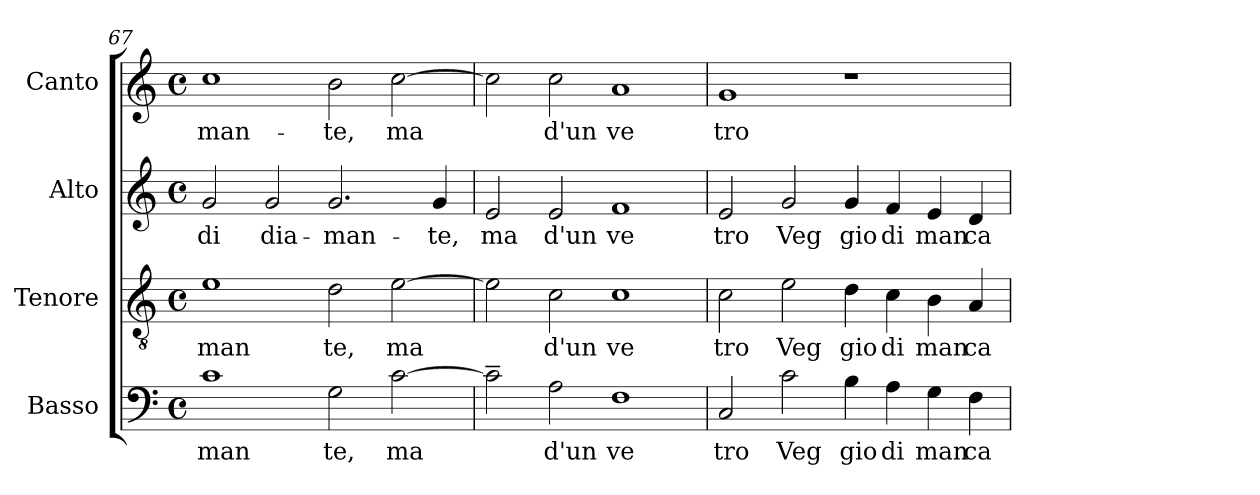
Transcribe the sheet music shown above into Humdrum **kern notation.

**kern	**text	**kern	**text	**kern	**text	**kern	**text
*part4	*part4	*part3	*part3	*part2	*part2	*part1	*part1
*staff4	*staff4	*staff3	*staff3	*staff2	*staff2	*staff1	*staff1
*I"Basso	*	*I"Tenore	*	*I"Alto	*	*I"Canto	*
*I'Basso	*	*I'Tenore	*	*I'Alto	*	*I'Canto	*
*clefF4	*	*clefGv2	*	*clefG2	*	*clefG2	*
*k[]	*	*k[]	*	*k[]	*	*k[]	*
*C:	*	*C:	*	*C:	*	*C:	*
*M4/4	*	*M4/4	*	*M4/4	*	*M4/4	*
*met(c)	*	*met(c)	*	*met(c)	*	*met(c)	*
=67	=67	=67	=67	=67	=67	=67	=67
!	!LO:LY:b:cj	!	!LO:LY:b:cj	!	!LO:LY:b:cj	!	!LO:LY:b:cj
1c	man	1e	man	2g/	di	1cc	-man-
!	!	!	!	!	!LO:LY:b:cj	!	!
.	.	.	.	2g/	dia-	.	.
!	!LO:LY:b:cj	!	!LO:LY:b:cj	!	!LO:LY:b:cj	!	!LO:LY:b:cj
2G\	te,	2d\	te,	2.g/	-man-	2b\	-te,
!	!LO:LY:b:cj	!	!LO:LY:b:cj	!	!	!	!LO:LY:b:cj
[<2c\	ma	[<2e\	ma	.	.	[<2cc\	ma
!	!	!	!	!	!LO:LY:b:cj	!	!
.	.	.	.	4g/	-te,	.	.
!!LO:PB:g=z
=68	=68	=68	=68	=68	=68	=68	=68
!	!LO:LY:b:cj	!	!LO:LY:b:cj	!	!LO:LY:b:cj	!	!LO:LY:b:cj
2c~>\]	.	2e\]	.	2e/	ma	2cc\]	.
!	!LO:LY:b:cj	!	!LO:LY:b:cj	!	!LO:LY:b:cj	!	!LO:LY:b:cj
2A\	d'un	2c\	d'un	2e/	d'un	2cc\	d'un
!	!LO:LY:b:cj	!	!LO:LY:b:cj	!	!LO:LY:b:cj	!	!LO:LY:b:cj
1F	ve	1c	ve	1f	ve	1a	ve
=69	=69	=69	=69	=69	=69	=69	=69
!	!LO:LY:b:cj	!	!LO:LY:b:cj	!	!LO:LY:b:cj	!	!LO:LY:b:cj
2C/	tro	2c\	tro	2e/	tro	1g	tro
!	!LO:LY:b:cj	!	!LO:LY:b:cj	!	!LO:LY:b:cj	!	!
2c\	Veg	2e\	Veg	2g/	Veg	.	.
!	!LO:LY:b:cj	!	!LO:LY:b:cj	!	!LO:LY:b:cj	!	!
4B\	gio	4d\	gio	4g/	gio	1r	.
!	!LO:LY:b:cj	!	!LO:LY:b:cj	!	!LO:LY:b:cj	!	!
4A\	di	4c\	di	4f/	di	.	.
!	!LO:LY:b:cj	!	!LO:LY:b:cj	!	!LO:LY:b:cj	!	!
4G\	man	4B\	man	4e/	man	.	.
!	!LO:LY:b:cj	!	!LO:LY:b:cj	!	!LO:LY:b:cj	!	!
4F\	ca	4A/	ca	4d/	ca	.	.
=	=	=	=	=	=	=	=
*-	*-	*-	*-	*-	*-	*-	*-
